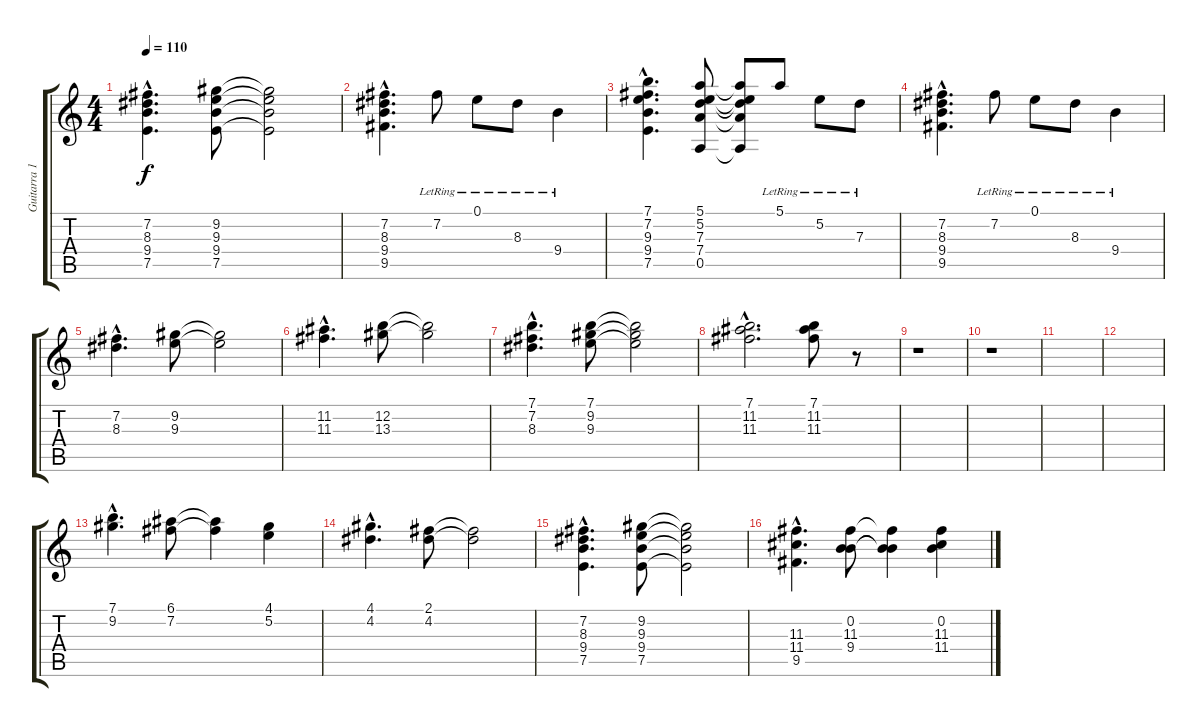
\track ("Guitarra 1" "Guitarra 1") {instrument electricguitarclean}
\staff {score tabs}
\tuning (E4 B3 G3 D3 A2 E2) {hide}
\ts (4 4)
\tempo 110
\clef g2
\ks c
(7.2{hac} 8.3{hac} 9.4{hac} 7.5{hac}).4{d dy f} (9.2 9.3 9.4 7.5).8 (9.2{t} 9.3{t} 9.4{t} 7.5{t}).2 |
(7.2{hac} 8.3{hac} 9.4{hac} 9.5{hac}).4{d} 7.2{lr}.8 0.1{lr}.8 8.3{lr}.8 9.4{lr}.4 |
(7.1{hac} 7.2{hac} 9.3{hac} 9.4{hac} 7.5{hac}).4{d} (5.1 5.2 7.3 7.4 0.5).8 (5.1{t} 5.2{t} 7.3{t} 7.4{t} 0.5{t}).8 5.1{lr}.8 5.2{lr}.8 7.3{lr}.8 |
(7.2{hac} 8.3{hac} 9.4{hac} 9.5{hac}).4{d} 7.2{lr}.8 0.1{lr}.8 8.3{lr}.8 9.4{lr}.4 |
(7.2{hac} 8.3{hac}).4{d} (9.2 9.3).8 (9.2{t} 9.3{t}).2 |
(11.2{hac} 11.3{hac}).4{d} (12.2 13.3).8 (12.2{t} 13.3{t}).2 |
(7.1{hac} 7.2{hac} 8.3{hac}).4{d} (7.1 9.2 9.3).8 (7.1{t} 9.2{t} 9.3{t}).2 |
(7.1{hac} 11.2{hac} 11.3{hac}).2{d} (7.1 11.2 11.3).8 r.8 |
r.1 |
r.1 |
|
|
(7.1{hac} 9.2{hac}).4{d} (6.1 7.2).8 (6.1{t} 7.2{t}).4 (4.1 5.2).4 |
(4.1{hac} 4.2{hac}).4{d} (2.1 4.2).8 (2.1{t} 4.2{t}).2 |
(7.2{hac} 8.3{hac} 9.4{hac} 7.5{hac}).4{d} (9.2 9.3 9.4 7.5).8 (9.2{t} 9.3{t} 9.4{t} 7.5{t}).2 |
(11.3{hac} 11.4{hac} 9.5{hac}).4{d} (0.2 11.3 9.4).8 (0.2{t} 11.3{t} 9.4{t}).4 (0.2 11.3 11.4).4
